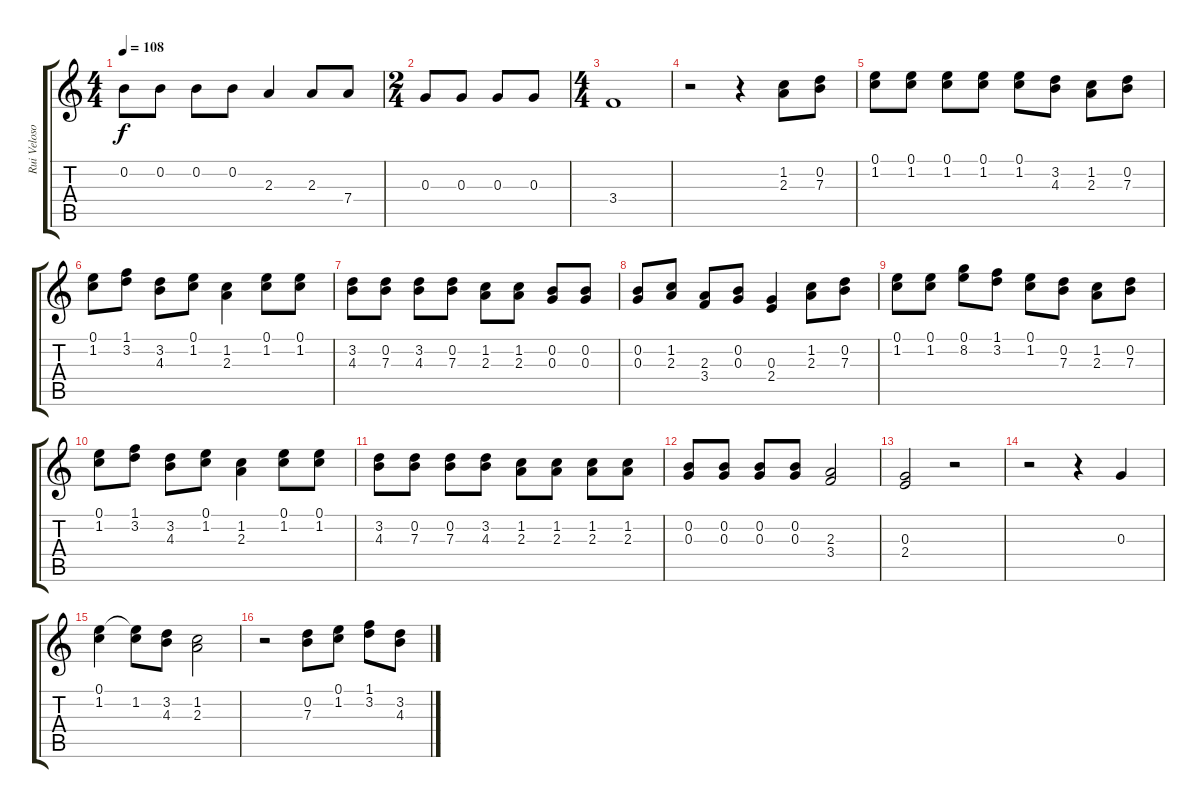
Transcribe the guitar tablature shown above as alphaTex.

\track ("Rui Veloso (voice)" "Rui Veloso") {instrument acousticguitarnylon}
\staff {score tabs}
\tuning (E4 B3 G3 D3 A2 E2) {hide}
\ts (4 4)
\tempo 108
\clef g2
\ks c
0.2.8{dy f} 0.2.8 0.2.8 0.2.8 2.3.4 2.3.8 7.4.8 |
\ts (2 4)
0.3.8 0.3.8 0.3.8 0.3.8 |
\ts (4 4)
3.4.1 |
r.2 r.4 (1.2 2.3).8 (0.2 7.3).8 |
(0.1 1.2).8 (0.1 1.2).8 (0.1 1.2).8 (0.1 1.2).8 (0.1 1.2).8 (3.2 4.3).8 (1.2 2.3).8 (0.2 7.3).8 |
(0.1 1.2).8 (1.1 3.2).8 (3.2 4.3).8 (0.1 1.2).8 (1.2 2.3).4 (0.1 1.2).8 (0.1 1.2).8 |
(3.2 4.3).8 (0.2 7.3).8 (3.2 4.3).8 (0.2 7.3).8 (1.2 2.3).8 (1.2 2.3).8 (0.2 0.3).8 (0.2 0.3).8 |
(0.2 0.3).8 (1.2 2.3).8 (2.3 3.4).8 (0.2 0.3).8 (0.3 2.4).4 (1.2 2.3).8 (0.2 7.3).8 |
(0.1 1.2).8 (0.1 1.2).8 (0.1 8.2).8 (1.1 3.2).8 (0.1 1.2).8 (0.2 7.3).8 (1.2 2.3).8 (0.2 7.3).8 |
(0.1 1.2).8 (1.1 3.2).8 (3.2 4.3).8 (0.1 1.2).8 (1.2 2.3).4 (0.1 1.2).8 (0.1 1.2).8 |
(3.2 4.3).8 (0.2 7.3).8 (0.2 7.3).8 (3.2 4.3).8 (1.2 2.3).8 (1.2 2.3).8 (1.2 2.3).8 (1.2 2.3).8 |
(0.2 0.3).8 (0.2 0.3).8 (0.2 0.3).8 (0.2 0.3).8 (2.3 3.4).2 |
(0.3 2.4).2 r.2 |
r.2 r.4 0.3.4 |
(0.1 1.2).4 (0.1{t} 1.2).8 (3.2 4.3).8 (1.2 2.3).2 |
r.2 (0.2 7.3).8 (0.1 1.2).8 (1.1 3.2).8 (3.2 4.3).8
